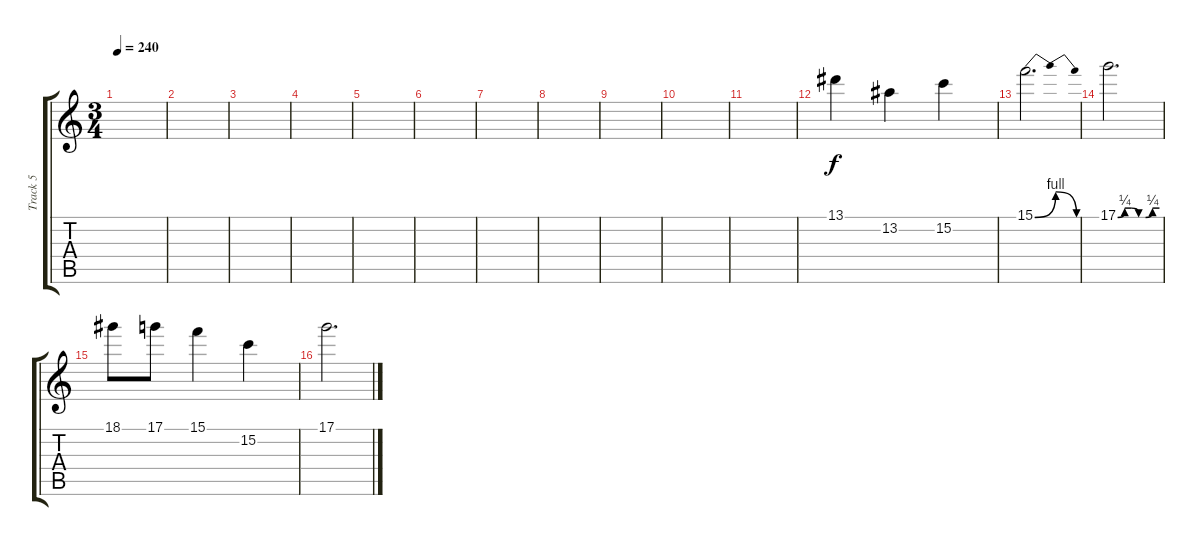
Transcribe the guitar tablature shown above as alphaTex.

\track ("Track 5" "Track 5") {instrument distortionguitar}
\staff {score tabs}
\tuning (D4 A3 F3 C3 G2 C2) {hide}
\ts (3 4)
\tempo 240
\clef g2
\ks c
|
|
|
|
|
|
|
|
|
|
|
13.1.4 13.2.4 15.2.4 |
15.1{be (bendrelease 0 0 10 4 20 4 60 0)}.2{d} |
17.1{be (custom 0 0 10 1 20 1 30 0 40 0 50 1 60 1)}.2{d} |
18.1.8 17.1.8 15.1.4 15.2.4 |
17.1.2{d}
